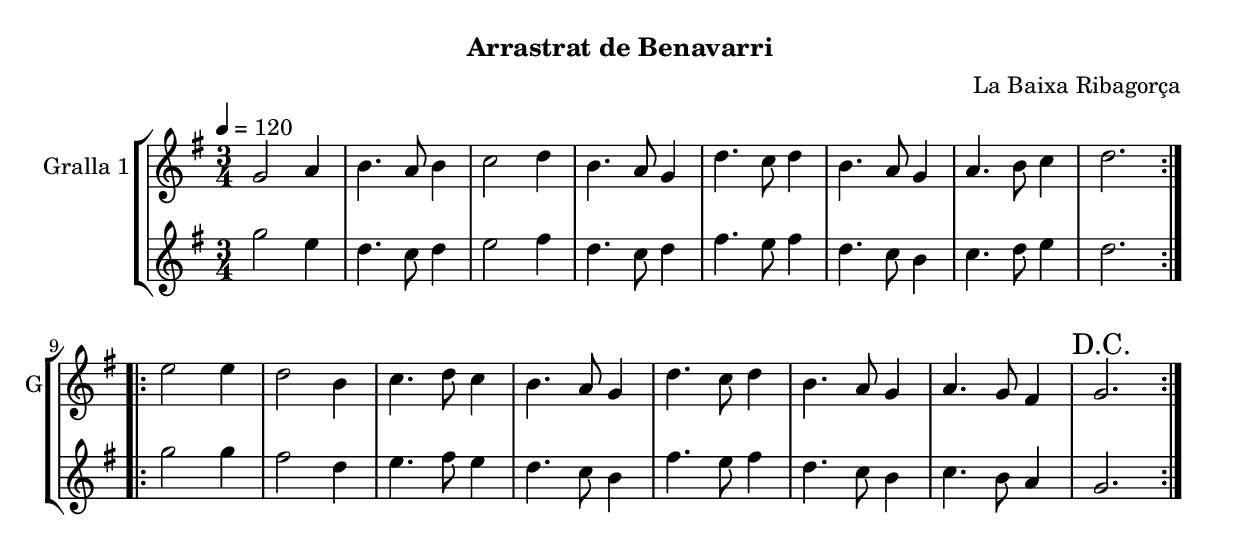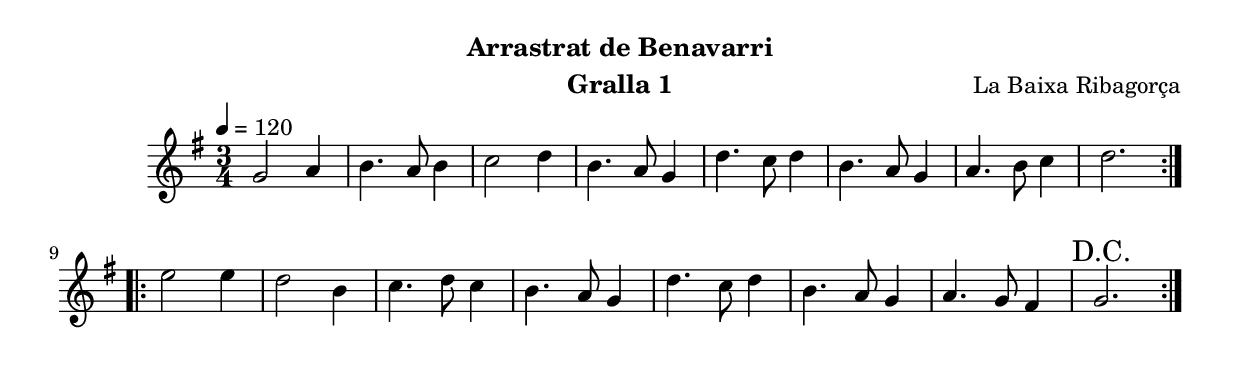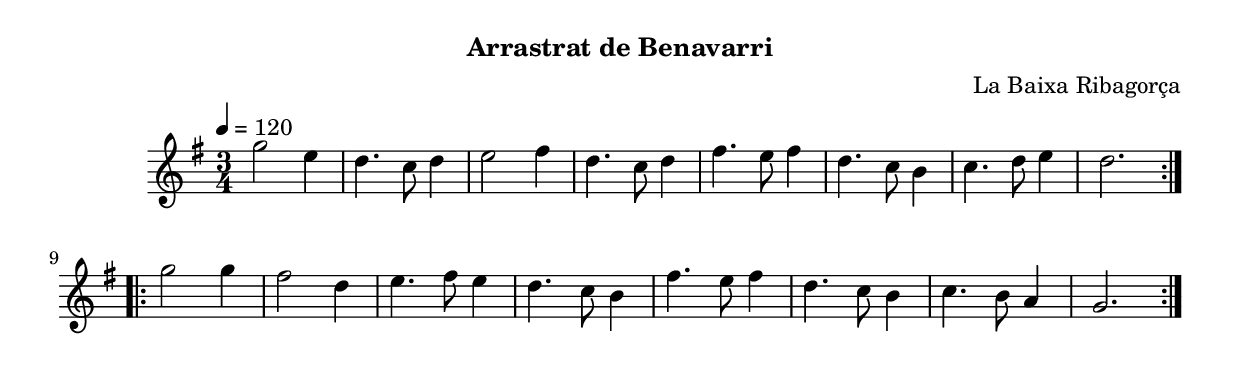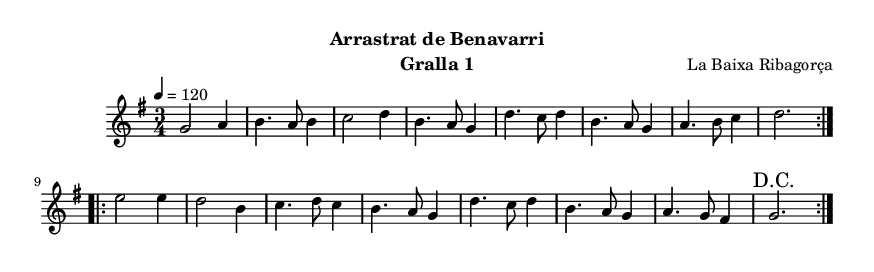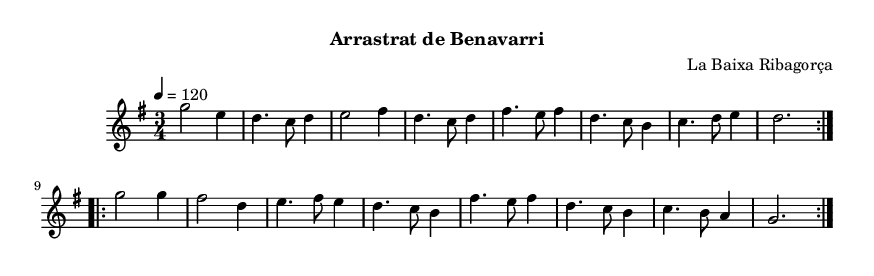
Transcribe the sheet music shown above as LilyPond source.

\version "2.16.0"

\header {
  dedication=""
  title="       "
  subtitle="Arrastrat de Benavarri"
  subsubtitle=""
  poet=""
  meter=""
  piece=""
  composer="La Baixa Ribagorça"
  arranger=""
  opus=""
  instrument=""
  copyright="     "
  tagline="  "
}

liniaroAa =
\relative g'
{
  \tempo 4=120
  \clef treble
  \key g \major
  \time 3/4
  \repeat volta 2 { g2 a4  |
  b4. a8 b4  |
  c2 d4  |
  b4. a8 g4  |
  %05
  d'4. c8 d4  |
  b4. a8 g4  |
  a4. b8 c4  |
  d2.  | }
  \repeat volta 2 { e2 e4  |
  %10
  d2 b4  |
  c4. d8 c4  |
  b4. a8 g4  |
  d'4. c8 d4  |
  b4. a8 g4  |
  %15
  a4. g8 fis4  |
  \mark "D.C." g2.  | }
}

liniaroAb =
\relative g''
{
  \tempo 4=120
  \clef treble
  \key g \major
  \time 3/4
  \repeat volta 2 { g2 e4  |
  d4. c8 d4  |
  e2 fis4  |
  d4. c8 d4  |
  %05
  fis4. e8 fis4  |
  d4. c8 b4  |
  c4. d8 e4  |
  d2.  | }
  \repeat volta 2 { g2 g4  |
  %10
  fis2 d4  |
  e4. fis8 e4  |
  d4. c8 b4  |
  fis'4. e8 fis4  |
  d4. c8 b4  |
  %15
  c4. b8 a4  |
  g2.  | }
}

\book {

\paper {
  print-page-number = false
}

\bookpart {
  \score {
    \new StaffGroup {
      \override Score.RehearsalMark #'self-alignment-X = #LEFT
      <<
        \new Staff \with {instrumentName = #"Gralla 1" shortInstrumentName = #"G"} \liniaroAa
        \new Staff \with {instrumentName = #"" shortInstrumentName = #" "} \liniaroAb
      >>
    }
    \layout {}
  }\score { \unfoldRepeats
    \new StaffGroup {
      \override Score.RehearsalMark #'self-alignment-X = #LEFT
      <<
        \new Staff \with {instrumentName = #"Gralla 1" shortInstrumentName = #"G"} \liniaroAa
        \new Staff \with {instrumentName = #"" shortInstrumentName = #" "} \liniaroAb
      >>
    }
    \midi {}
  }
}

\bookpart {
  \header {instrument="Gralla 1"}
  \score {
    \new StaffGroup {
      \override Score.RehearsalMark #'self-alignment-X = #LEFT
      <<
        \new Staff \liniaroAa
      >>
    }
    \layout {}
  }\score { \unfoldRepeats
    \new StaffGroup {
      \override Score.RehearsalMark #'self-alignment-X = #LEFT
      <<
        \new Staff \liniaroAa
      >>
    }
    \midi {}
  }
}

\bookpart {
  \header {instrument=""}
  \score {
    \new StaffGroup {
      \override Score.RehearsalMark #'self-alignment-X = #LEFT
      <<
        \new Staff \liniaroAb
      >>
    }
    \layout {}
  }\score { \unfoldRepeats
    \new StaffGroup {
      \override Score.RehearsalMark #'self-alignment-X = #LEFT
      <<
        \new Staff \liniaroAb
      >>
    }
    \midi {}
  }
}

}

\book {

\paper {
  print-page-number = false
  #(set-paper-size "a6landscape")
  #(layout-set-staff-size 14)
}

\bookpart {
  \header {instrument="Gralla 1"}
  \score {
    \new StaffGroup {
      \override Score.RehearsalMark #'self-alignment-X = #LEFT
      <<
        \new Staff \liniaroAa
      >>
    }
    \layout {}
  }
}

\bookpart {
  \header {instrument=""}
  \score {
    \new StaffGroup {
      \override Score.RehearsalMark #'self-alignment-X = #LEFT
      <<
        \new Staff \liniaroAb
      >>
    }
    \layout {}
  }
}

}

